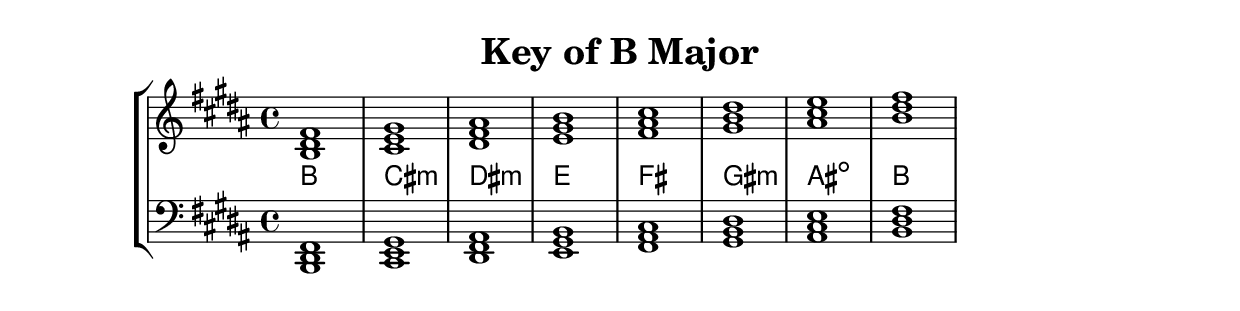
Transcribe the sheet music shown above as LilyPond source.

% Description: Chord tool for the key of B Major
% Author: Talos Thoren
% Date: January 23, 2013

\version "2.16.1"

\header
{
  title = "Key of B Major"
}

% Variable for B Major chord tool

% Key of B Major has five sharps:
% F-Sharp, C-Sharp, G-Sharp, D-Sharp, A-sharp 
b_maj_triads = { \key b \major <b dis fis>1 <cis e gis> <dis fis ais> <e gis b> <fis ais cis > <gis b dis> <ais cis e> <b dis fis> }
b_maj_triadNames = \new ChordNames { \b_maj_triads }
chordTool = \new StaffGroup
{
  <<
  \new Staff
  {
    \relative c'
    << 
      \b_maj_triads 
      \b_maj_triadNames 
    >>
  }
  \new Staff \relative c,
  {
    \clef bass
    <<
      \b_maj_triads
    >>
  }
  >>
}

\score
{
  \chordTool
}

